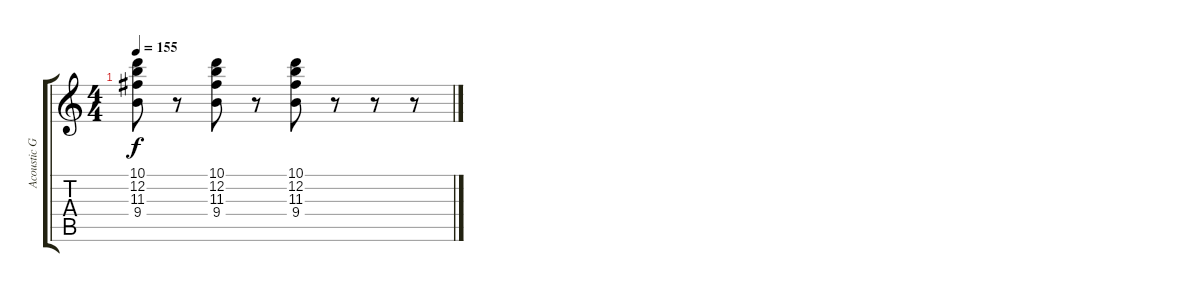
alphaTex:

\track ("Acoustic Guitar" "Acoustic G") {instrument acousticguitarsteel}
\staff {score tabs}
\tuning (E4 B3 G3 D3 A2 D2) {hide}
\ts (4 4)
\tempo 155
\clef g2
\ks c
(10.1 12.2 11.3 9.4).8{dy f} r.8 (10.1 12.2 11.3 9.4).8 r.8 (10.1 12.2 11.3 9.4).8 r.8 r.8 r.8
